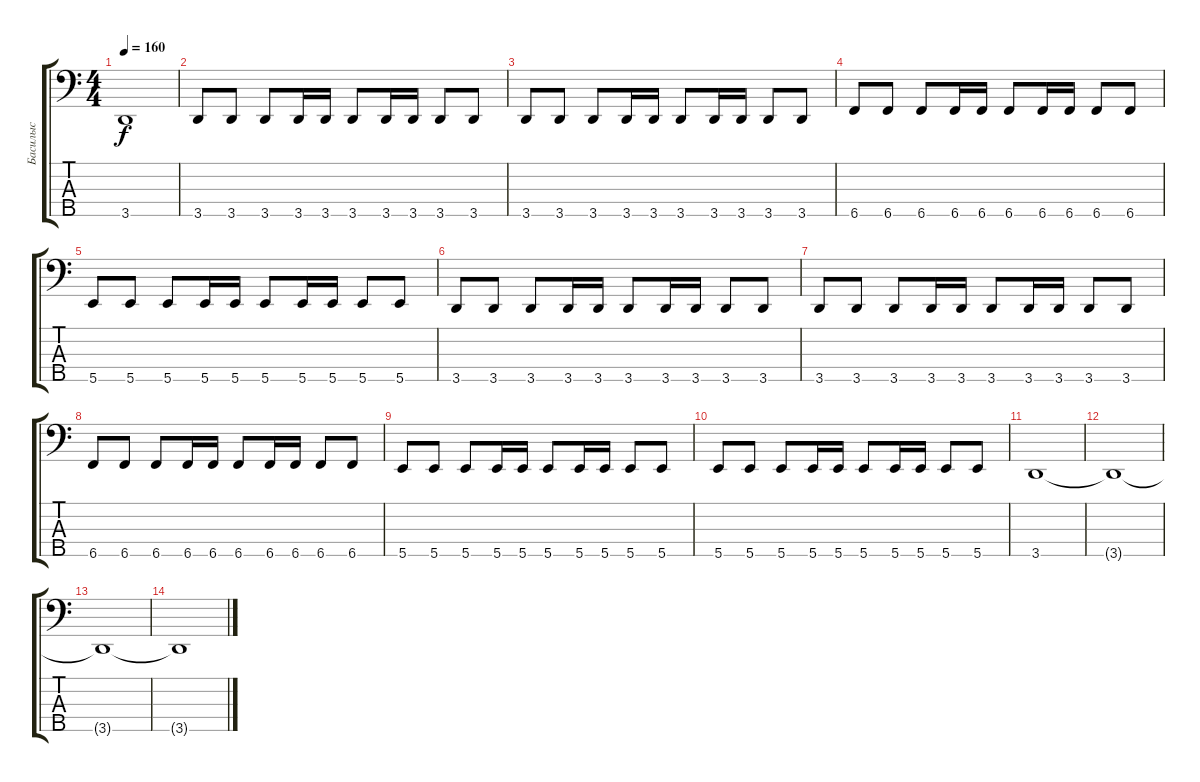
\track ("Басилыс" "Басилыс") {instrument electricbasspick}
\staff {score tabs}
\tuning (G2 D2 A1 E1 B0) {hide}
\ts (4 4)
\tempo 160
\clef f4
\ks c
3.5{t}.1{dy f} |
3.5.8 3.5.8 3.5.8 3.5.16 3.5.16 3.5.8 3.5.16 3.5.16 3.5.8 3.5.8 |
3.5.8 3.5.8 3.5.8 3.5.16 3.5.16 3.5.8 3.5.16 3.5.16 3.5.8 3.5.8 |
6.5.8 6.5.8 6.5.8 6.5.16 6.5.16 6.5.8 6.5.16 6.5.16 6.5.8 6.5.8 |
5.5.8 5.5.8 5.5.8 5.5.16 5.5.16 5.5.8 5.5.16 5.5.16 5.5.8 5.5.8 |
3.5.8 3.5.8 3.5.8 3.5.16 3.5.16 3.5.8 3.5.16 3.5.16 3.5.8 3.5.8 |
3.5.8 3.5.8 3.5.8 3.5.16 3.5.16 3.5.8 3.5.16 3.5.16 3.5.8 3.5.8 |
6.5.8 6.5.8 6.5.8 6.5.16 6.5.16 6.5.8 6.5.16 6.5.16 6.5.8 6.5.8 |
5.5.8 5.5.8 5.5.8 5.5.16 5.5.16 5.5.8 5.5.16 5.5.16 5.5.8 5.5.8 |
5.5.8 5.5.8 5.5.8 5.5.16 5.5.16 5.5.8 5.5.16 5.5.16 5.5.8 5.5.8 |
3.5.1 |
3.5{t}.1 |
3.5{t}.1 |
3.5{t}.1
